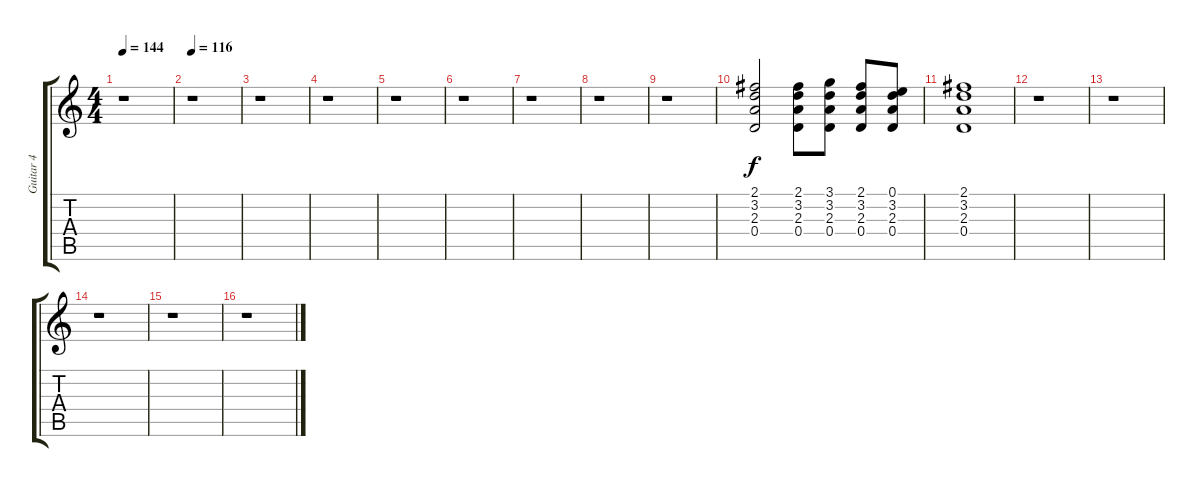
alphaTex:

\track ("Guitar 4" "Guitar 4") {instrument distortionguitar}
\staff {score tabs}
\tuning (E4 B3 G3 D3 A2 E2) {hide}
\ts (4 4)
\tempo 144
\clef g2
\ks c
r.1{dy f} |
\tempo 116
r.1 |
r.1 |
r.1 |
r.1 |
r.1 |
r.1 |
r.1 |
r.1 |
(2.1 3.2 2.3 0.4).2{volume 13 instrument overdrivenguitar} (2.1 3.2 2.3 0.4).8 (3.1 3.2 2.3 0.4).8 (2.1 3.2 2.3 0.4).8 (0.1 3.2 2.3 0.4).8 |
(2.1 3.2 2.3 0.4).1 |
r.1 |
r.1 |
r.1 |
r.1 |
r.1
